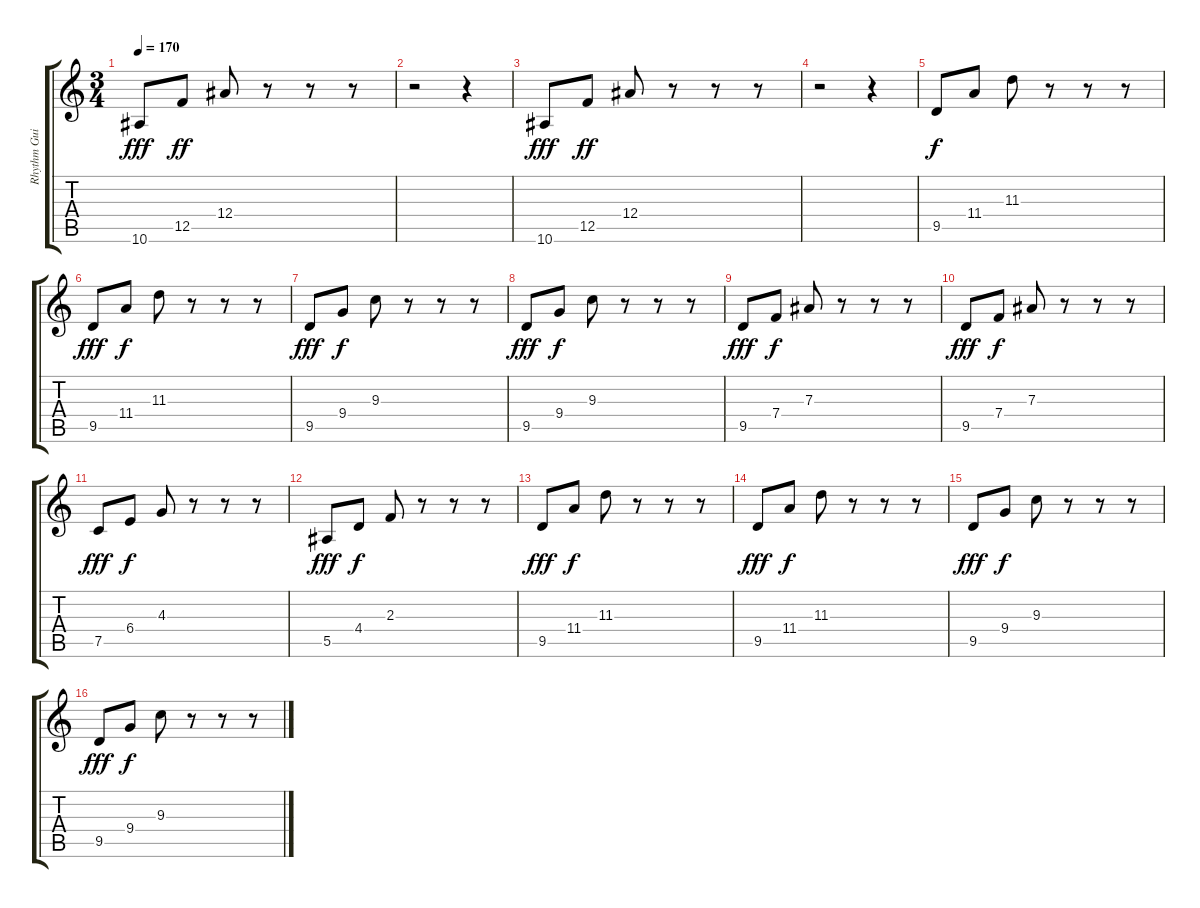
\track ("Rhythm Guitar" "Rhythm Gui") {instrument distortionguitar}
\staff {score tabs}
\tuning (C4 G3 Eb3 Bb2 F2 C2) {hide}
\ts (3 4)
\tempo 170
\clef g2
\ks c
10.6.8{dy fff} 12.5.8{dy ff} 12.4.8 r.8 r.8 r.8 |
r.2 r.4 |
10.6.8{dy fff} 12.5.8{dy ff} 12.4.8 r.8 r.8 r.8 |
r.2 r.4 |
9.5.8{dy f} 11.4.8 11.3.8 r.8 r.8 r.8 |
9.5.8{dy fff} 11.4.8{dy f} 11.3.8 r.8 r.8 r.8 |
9.5.8{dy fff} 9.4.8{dy f} 9.3.8 r.8 r.8 r.8 |
9.5.8{dy fff} 9.4.8{dy f} 9.3.8 r.8 r.8 r.8 |
9.5.8{dy fff} 7.4.8{dy f} 7.3.8 r.8 r.8 r.8 |
9.5.8{dy fff} 7.4.8{dy f} 7.3.8 r.8 r.8 r.8 |
7.5.8{dy fff} 6.4.8{dy f} 4.3.8 r.8 r.8 r.8 |
5.5.8{dy fff} 4.4.8{dy f} 2.3.8 r.8 r.8 r.8 |
9.5.8{dy fff} 11.4.8{dy f} 11.3.8 r.8 r.8 r.8 |
9.5.8{dy fff} 11.4.8{dy f} 11.3.8 r.8 r.8 r.8 |
9.5.8{dy fff} 9.4.8{dy f} 9.3.8 r.8 r.8 r.8 |
9.5.8{dy fff} 9.4.8{dy f} 9.3.8 r.8 r.8 r.8
